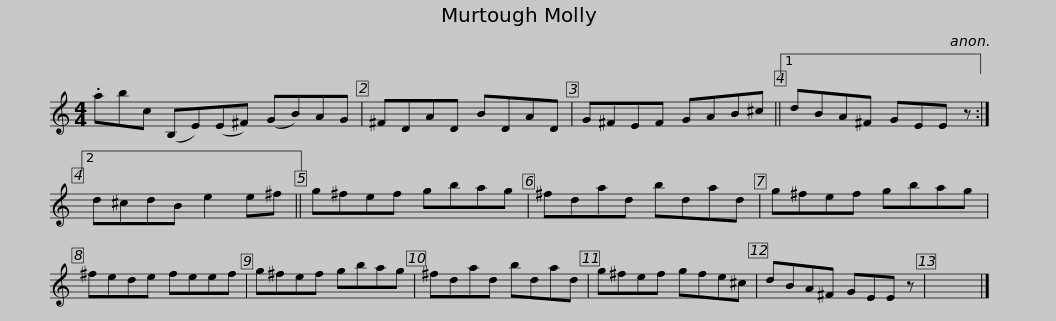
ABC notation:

X:1
L:1/8
M:4/4
I:linebreak $
K:C
V:1 treble
V:1
 .abc (B,E)(E^F) (GB)AG | ^FDAD BDAD | G^FEF GAB^c ||1 dBA^F GEE z :|2 d^cdB e2 e^f ||$ %5
 g^fef gbag | ^fdad bdad | g^fef gbag | ^fede feef | g^fef gbag |$ %10
 ^fdad bdad | g^fef gfe^c | dBA^F GEE z | x8 |] %14
